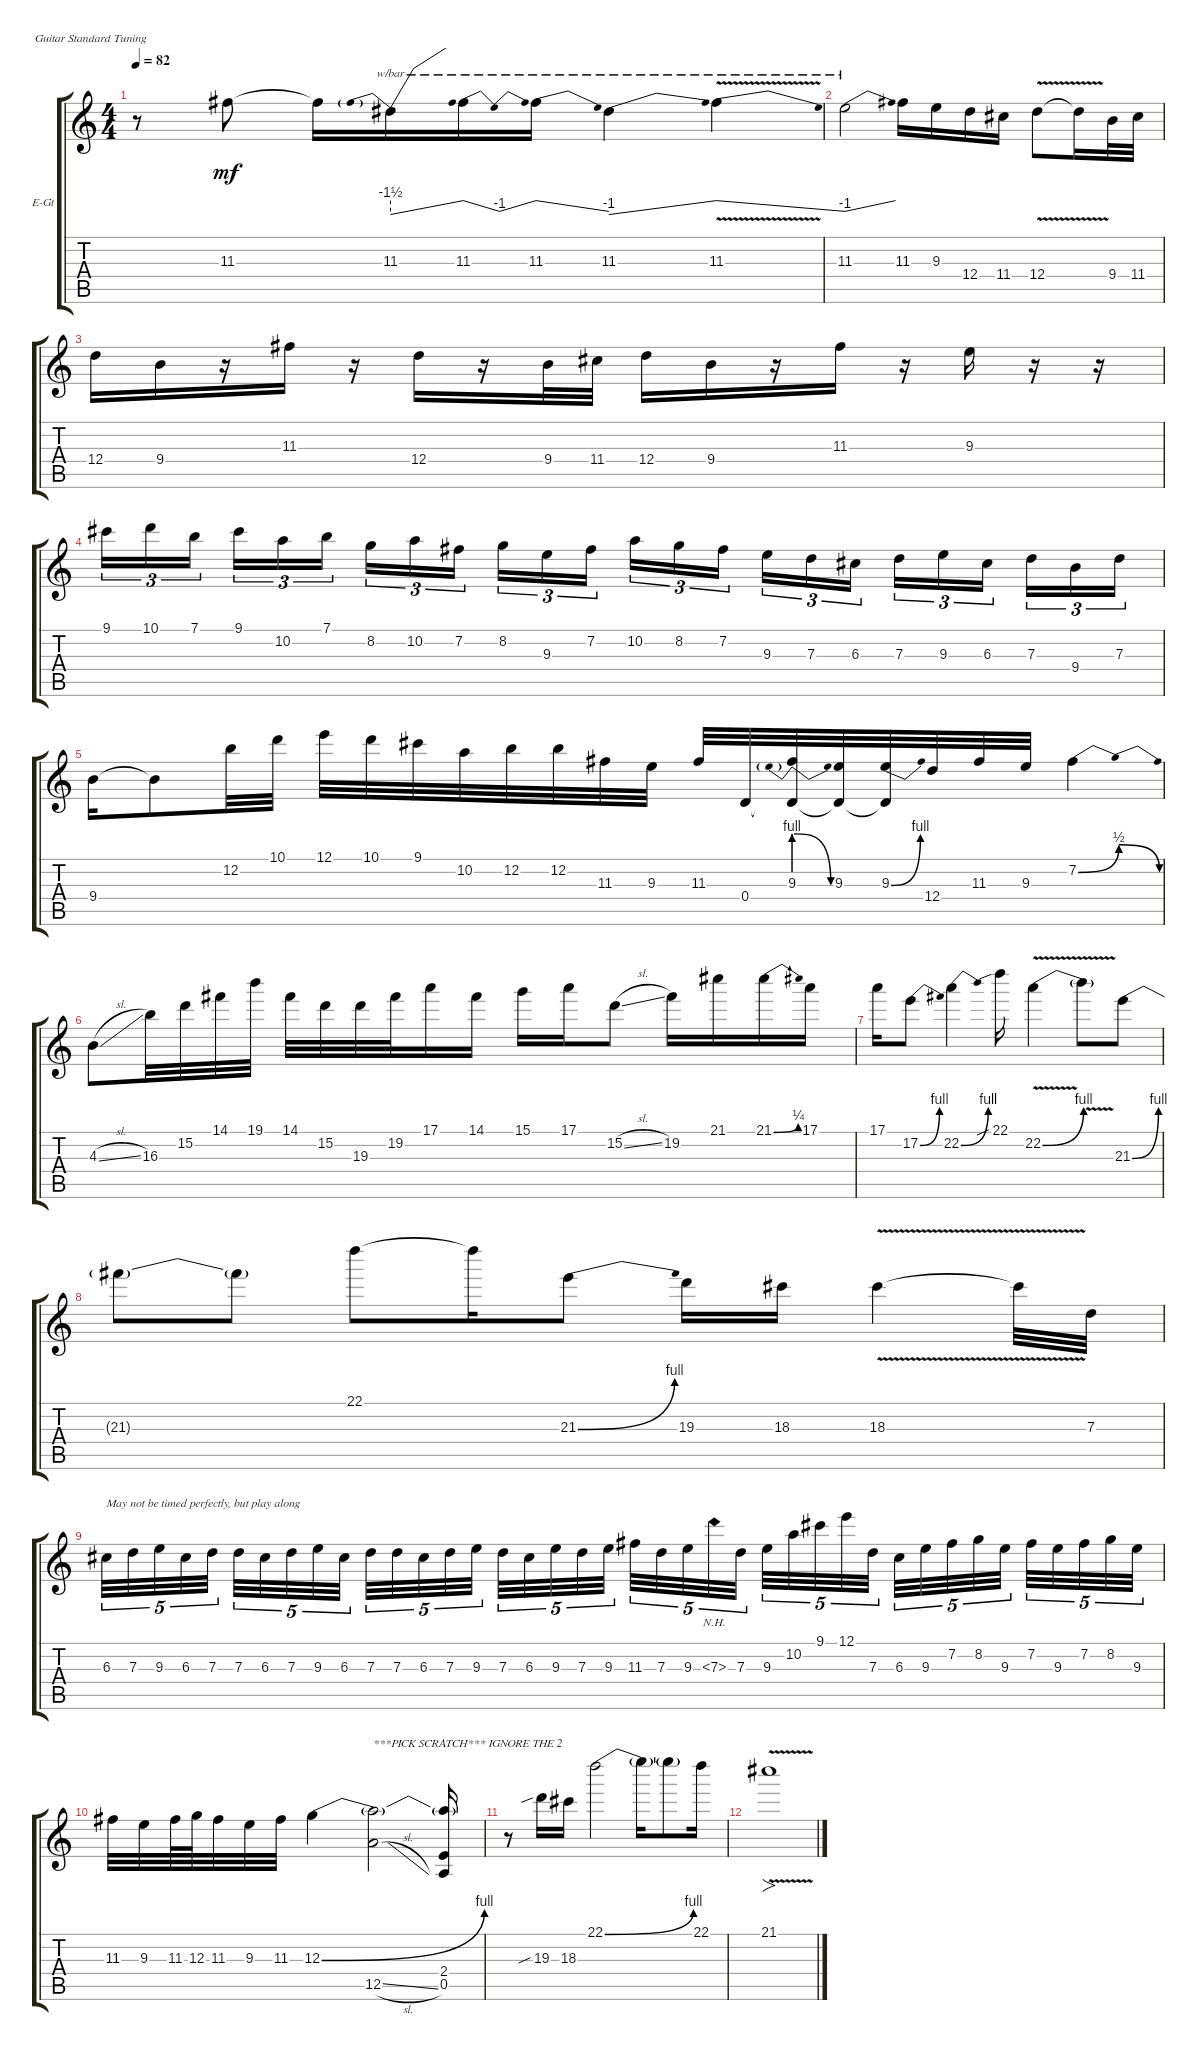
\defaultSystemsLayout 4
\bracketExtendMode groupsimilarinstruments
\firstSystemTrackNameOrientation horizontal
\otherSystemsTrackNameOrientation horizontal
\track ("Electric Guitar" "E-Gt") {instrument distortionguitar}
\staff {score tabs}
\tuning (E4 B3 G3 D3 A2 E2)
\ts (4 4)
\tempo 82
\clef g2
\ks c
r.8{dy mf instrument distortionguitar} 11.3.8 11.3{t}.16 11.3.16{tbe (predivedive default 0 -6 30 0)} 11.3.16{tbe (dip default 0 0 10.2 -4 15 -4 32.4 0)} 11.3.16{tbe (dive default 0 0 17.4 -4)} 11.3.4{tbe (dive default 0 -6 12.6 0)} 11.3{v}.4{tbe (dive default 0 0 45 -4)} |
11.3.2{tbe (dive default 0 -4 30 0)} 11.3.16 9.3.16 12.4.16 11.4.16 12.4{v}.8 12.4{t}.16 9.4.32 11.4.32 |
12.4.16 9.4.16 r.16 11.3.16 r.16 12.4.16 r.16 9.4.32 11.4.32 12.4.16 9.4.16 r.16 11.3.16 r.16 9.3.16 r.16 r.16 |
9.1.16{tu (3 2)} 10.1.16{tu (3 2)} 7.1.16{tu (3 2)} 9.1.16{tu (3 2)} 10.2.16{tu (3 2)} 7.1.16{tu (3 2)} 8.2.16{tu (3 2)} 10.2.16{tu (3 2)} 7.2.16{tu (3 2)} 8.2.16{tu (3 2)} 9.3.16{tu (3 2)} 7.2.16{tu (3 2)} 10.2.16{tu (3 2)} 8.2.16{tu (3 2)} 7.2.16{tu (3 2)} 9.3.16{tu (3 2)} 7.3.16{tu (3 2)} 6.3.16{tu (3 2)} 7.3.16{tu (3 2)} 9.3.16{tu (3 2)} 6.3.16{tu (3 2)} 7.3.16{tu (3 2)} 9.4.16{tu (3 2)} 7.3.16{tu (3 2)} |
9.4.16 9.4{t}.8 12.2.32 10.1.32 12.1.32 10.1.32 9.1.32 10.2.32 12.2.32 12.2.32 11.3.32 9.3.32 11.3.32 0.4.32 (9.3{be (prebendrelease 0 4 15 0)} 0.4{t}).32 (9.3 0.4{t}).32 (9.3{be (bend 0 0 15 4)} 0.4{t}).32 12.4.32 11.3.32 9.3.32 7.2{be (bendrelease 0 0 9 2 20.4 2 30 0)}.4 |
4.3{sl}.8 16.3.32 15.2.32 14.1.32 19.1.32 14.1.32 15.2.32 19.3.32 19.2.32 17.1.16 14.1.16 15.1.16 17.1.16 15.2{sl}.8 19.2.16 21.1.16 21.1{be (bend 0 0 3 1)}.16 17.1.16 |
17.1.16 17.2{be (bend 0 0 3.5999999999999996 4)}.8 22.2{be (bend 0 0 9.6 4)}.4 22.1{sib}.16 22.2{be (bend 0 0 15 4) v}.4 22.2{v t}.8 21.3{be (bend 0 0 57 4)}.8 |
21.3{t}.8 21.3{t}.8 22.1.8 22.1{t}.16 21.3{be (bend 0 0 22.2 4)}.8 19.3.16 18.3.16 18.3{v}.4 18.3{v t}.32 7.3.32 |
6.3.32{tu (5 4) txt "May not be timed perfectly, but play along"} 7.3.32{tu (5 4)} 9.3.32{tu (5 4)} 6.3.32{tu (5 4)} 7.3.32{tu (5 4)} 7.3.32{tu (5 4)} 6.3.32{tu (5 4)} 7.3.32{tu (5 4)} 9.3.32{tu (5 4)} 6.3.32{tu (5 4)} 7.3.32{tu (5 4)} 7.3.32{tu (5 4)} 6.3.32{tu (5 4)} 7.3.32{tu (5 4)} 9.3.32{tu (5 4)} 7.3.32{tu (5 4)} 6.3.32{tu (5 4)} 9.3.32{tu (5 4)} 7.3.32{tu (5 4)} 9.3.32{tu (5 4)} 11.3.32{tu (5 4)} 7.3.32{tu (5 4)} 9.3.32{tu (5 4)} 7.3{nh}.32{tu (5 4)} 7.3.32{tu (5 4)} 9.3.32{tu (5 4)} 10.2.32{tu (5 4)} 9.1.32{tu (5 4)} 12.1.32{tu (5 4)} 7.3.32{tu (5 4)} 6.3.32{tu (5 4)} 9.3.32{tu (5 4)} 7.2.32{tu (5 4)} 8.2.32{tu (5 4)} 9.3.32{tu (5 4)} 7.2.32{tu (5 4)} 9.3.32{tu (5 4)} 7.2.32{tu (5 4)} 8.2.32{tu (5 4)} 9.3.32{tu (5 4)} |
11.3.32 9.3.32 11.3.64 12.3.64 11.3.32 9.3.32 11.3.32 12.3{be (bend 0 0 9.6 4)}.4 (12.5{sl} 12.3{t}).2{txt "***PICK SCRATCH*** IGNORE THE 2"} (2.4 0.5 12.3{t}).16 |
r.8 19.3{sib}.16 18.3.16 22.1{be (bend 0 0 15 4)}.2 22.1{t}.16 22.1{t}.8 22.1.16 |
21.1{v}.1{fo}
